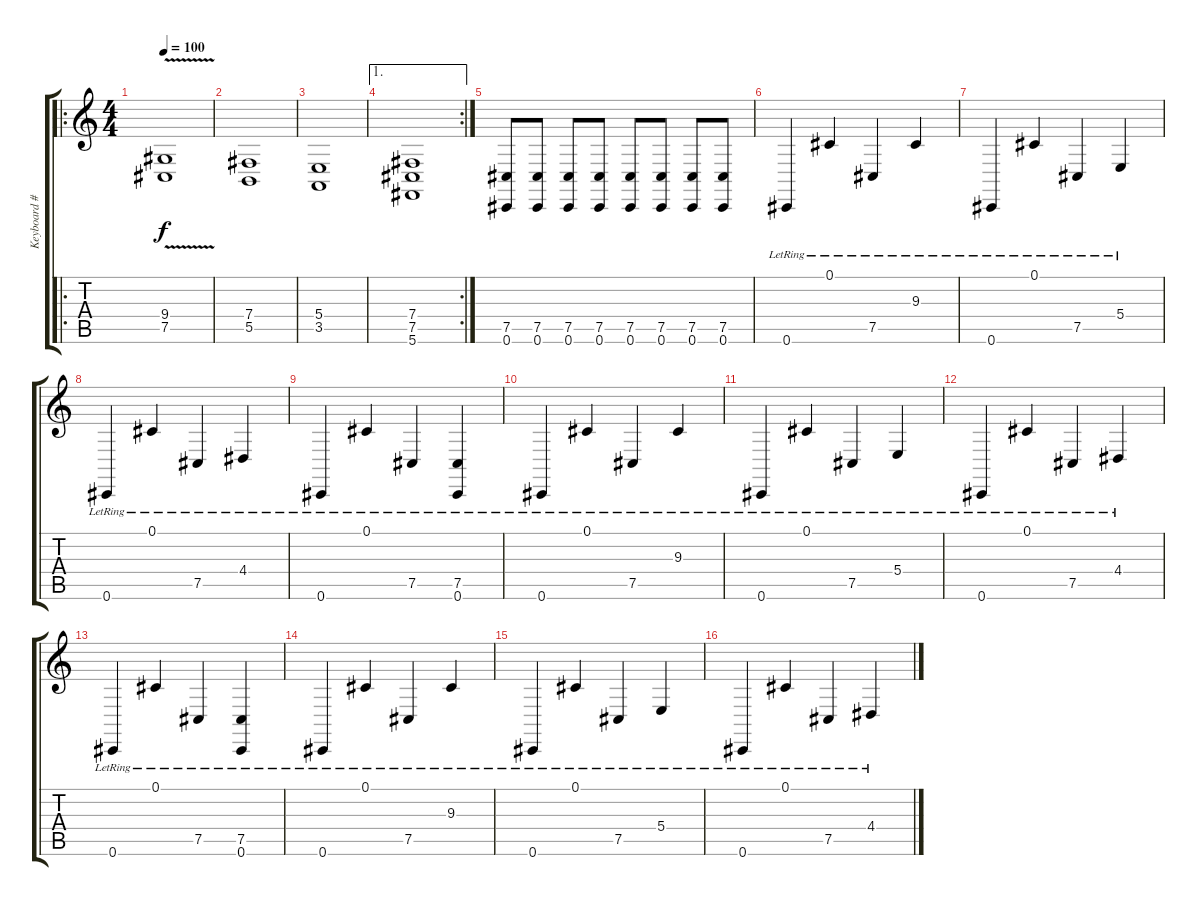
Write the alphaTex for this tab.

\track ("Keyboard #1" "Keyboard #") {instrument tremolostrings}
\staff {score tabs}
\tuning (Db4 Ab3 E3 B2 Gb2 Db2) {hide}
\ro
\ts (4 4)
\tempo 100
\clef g2
\ks c
(9.4 7.5{v}).1{dy f} |
(7.4 5.5).1 |
(5.4 3.5).1 |
\ae 1
\rc 2
(7.4 7.5 5.6).1 |
(7.5 0.6).8 (7.5 0.6).8 (7.5 0.6).8 (7.5 0.6).8 (7.5 0.6).8 (7.5 0.6).8 (7.5 0.6).8 (7.5 0.6).8 |
0.6{lr}.4 0.1{lr}.4 7.5{lr}.4 9.3{lr}.4 |
0.6{lr}.4 0.1{lr}.4 7.5{lr}.4 5.4{lr}.4 |
0.6{lr}.4 0.1{lr}.4 7.5{lr}.4 4.4{lr}.4 |
0.6{lr}.4 0.1{lr}.4 7.5{lr}.4 (7.5{lr} 0.6{lr}).4 |
0.6{lr}.4 0.1{lr}.4 7.5{lr}.4 9.3{lr}.4 |
0.6{lr}.4 0.1{lr}.4 7.5{lr}.4 5.4{lr}.4 |
0.6{lr}.4 0.1{lr}.4 7.5{lr}.4 4.4{lr}.4 |
0.6{lr}.4 0.1{lr}.4 7.5{lr}.4 (7.5{lr} 0.6{lr}).4 |
0.6{lr}.4 0.1{lr}.4 7.5{lr}.4 9.3{lr}.4 |
0.6{lr}.4 0.1{lr}.4 7.5{lr}.4 5.4{lr}.4 |
0.6{lr}.4 0.1{lr}.4 7.5{lr}.4 4.4{lr}.4
